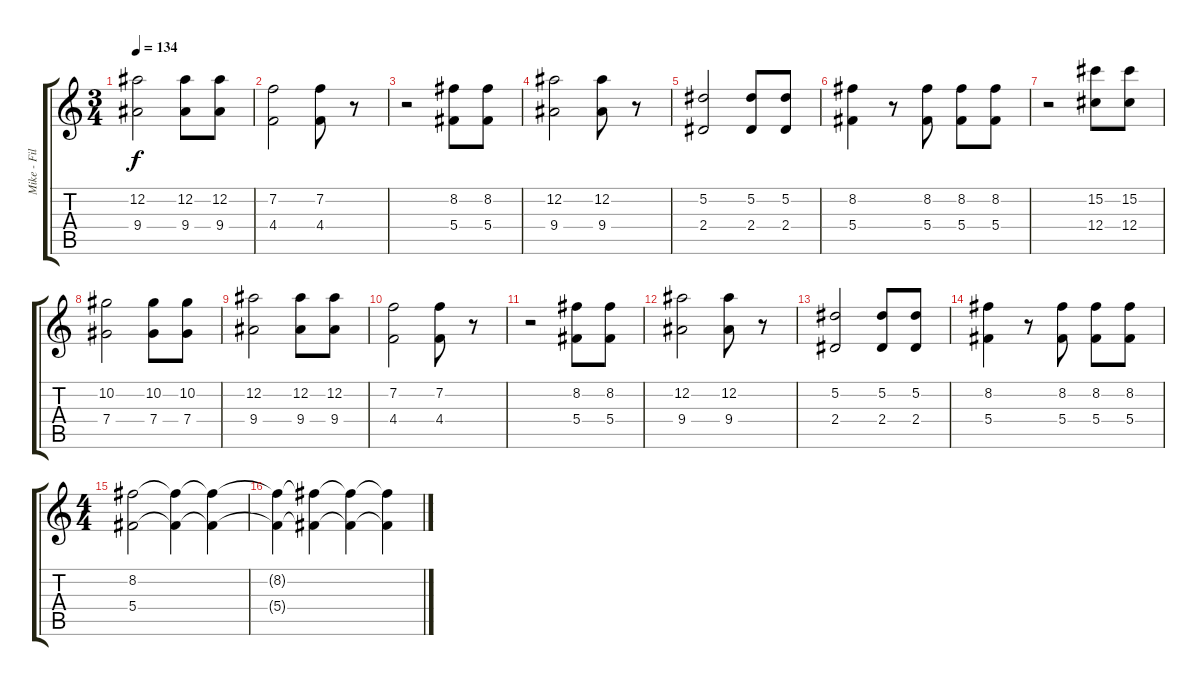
\track ("Mike - Fills" "Mike - Fil") {instrument distortionguitar}
\staff {score tabs}
\tuning (Eb4 Bb3 Gb3 Db3 Ab2 Eb2) {hide}
\ts (3 4)
\tempo 134
\clef g2
\ks c
(12.2 9.4).2{dy f} (12.2 9.4).8 (12.2 9.4).8 |
(7.2 4.4).2 (7.2 4.4).8 r.8 |
r.2 (8.2 5.4).8 (8.2 5.4).8 |
(12.2 9.4).2 (12.2 9.4).8 r.8 |
(5.2 2.4).2 (5.2 2.4).8 (5.2 2.4).8 |
(8.2 5.4).4 r.8 (8.2 5.4).8 (8.2 5.4).8 (8.2 5.4).8 |
r.2 (15.2 12.4).8 (15.2 12.4).8 |
(10.2 7.4).2 (10.2 7.4).8 (10.2 7.4).8 |
(12.2 9.4).2 (12.2 9.4).8 (12.2 9.4).8 |
(7.2 4.4).2 (7.2 4.4).8 r.8 |
r.2 (8.2 5.4).8 (8.2 5.4).8 |
(12.2 9.4).2 (12.2 9.4).8 r.8 |
(5.2 2.4).2 (5.2 2.4).8 (5.2 2.4).8 |
(8.2 5.4).4 r.8 (8.2 5.4).8 (8.2 5.4).8 (8.2 5.4).8 |
\ts (4 4)
(8.2 5.4).2 (8.2{t} 5.4{t}).4 (8.2{t} 5.4{t}).4 |
(8.2{t} 5.4{t}).4 (8.2{t} 5.4{t}).4 (8.2{t} 5.4{t}).4 (8.2{t} 5.4{t}).4
